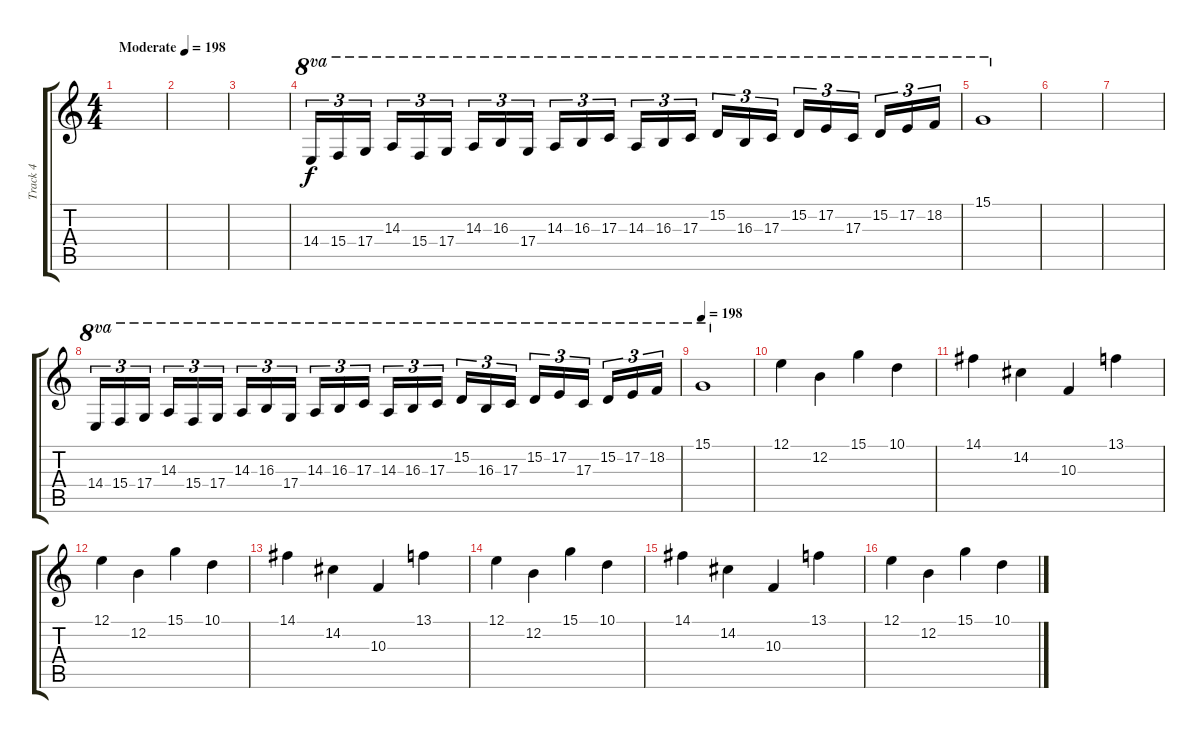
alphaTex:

\track ("Track 4" "Track 4") {instrument lead2sawtooth}
\staff {score tabs}
\tuning (E4 B3 G3 D3 A2 E2) {hide}
\ts (4 4)
\tempo (198 "Moderate")
\tempo 132
\tempo (198 "Moderate")
\clef g2
\ks c
|
|
|
14.4.16{tu (3 2) ot 8va} 15.4.16{tu (3 2) ot 8va} 17.4.16{tu (3 2) ot 8va beam splitsecondary} 14.3.16{tu (3 2) ot 8va} 15.4.16{tu (3 2) ot 8va} 17.4.16{tu (3 2) ot 8va} 14.3.16{tu (3 2) ot 8va} 16.3.16{tu (3 2) ot 8va} 17.4.16{tu (3 2) ot 8va beam splitsecondary} 14.3.16{tu (3 2) ot 8va} 16.3.16{tu (3 2) ot 8va} 17.3.16{tu (3 2) ot 8va} 14.3.16{tu (3 2) ot 8va} 16.3.16{tu (3 2) ot 8va} 17.3.16{tu (3 2) ot 8va beam splitsecondary} 15.2.16{tu (3 2) ot 8va} 16.3.16{tu (3 2) ot 8va} 17.3.16{tu (3 2) ot 8va} 15.2.16{tu (3 2) ot 8va} 17.2.16{tu (3 2) ot 8va} 17.3.16{tu (3 2) ot 8va beam splitsecondary} 15.2.16{tu (3 2) ot 8va} 17.2.16{tu (3 2) ot 8va} 18.2.16{tu (3 2) ot 8va} |
15.1.1{ot 8va} |
|
|
14.4.16{tu (3 2) ot 8va} 15.4.16{tu (3 2) ot 8va} 17.4.16{tu (3 2) ot 8va beam splitsecondary} 14.3.16{tu (3 2) ot 8va} 15.4.16{tu (3 2) ot 8va} 17.4.16{tu (3 2) ot 8va} 14.3.16{tu (3 2) ot 8va} 16.3.16{tu (3 2) ot 8va} 17.4.16{tu (3 2) ot 8va beam splitsecondary} 14.3.16{tu (3 2) ot 8va} 16.3.16{tu (3 2) ot 8va} 17.3.16{tu (3 2) ot 8va} 14.3.16{tu (3 2) ot 8va} 16.3.16{tu (3 2) ot 8va} 17.3.16{tu (3 2) ot 8va beam splitsecondary} 15.2.16{tu (3 2) ot 8va} 16.3.16{tu (3 2) ot 8va} 17.3.16{tu (3 2) ot 8va} 15.2.16{tu (3 2) ot 8va} 17.2.16{tu (3 2) ot 8va} 17.3.16{tu (3 2) ot 8va beam splitsecondary} 15.2.16{tu (3 2) ot 8va} 17.2.16{tu (3 2) ot 8va} 18.2.16{tu (3 2) ot 8va} |
\tempo 198
15.1.1{ot 8va} |
12.1.4 12.2.4 15.1.4 10.1.4 |
14.1.4 14.2.4 10.3.4 13.1.4 |
12.1.4 12.2.4 15.1.4 10.1.4 |
14.1.4 14.2.4 10.3.4 13.1.4 |
12.1.4 12.2.4 15.1.4 10.1.4 |
14.1.4 14.2.4 10.3.4 13.1.4 |
12.1.4 12.2.4 15.1.4 10.1.4
